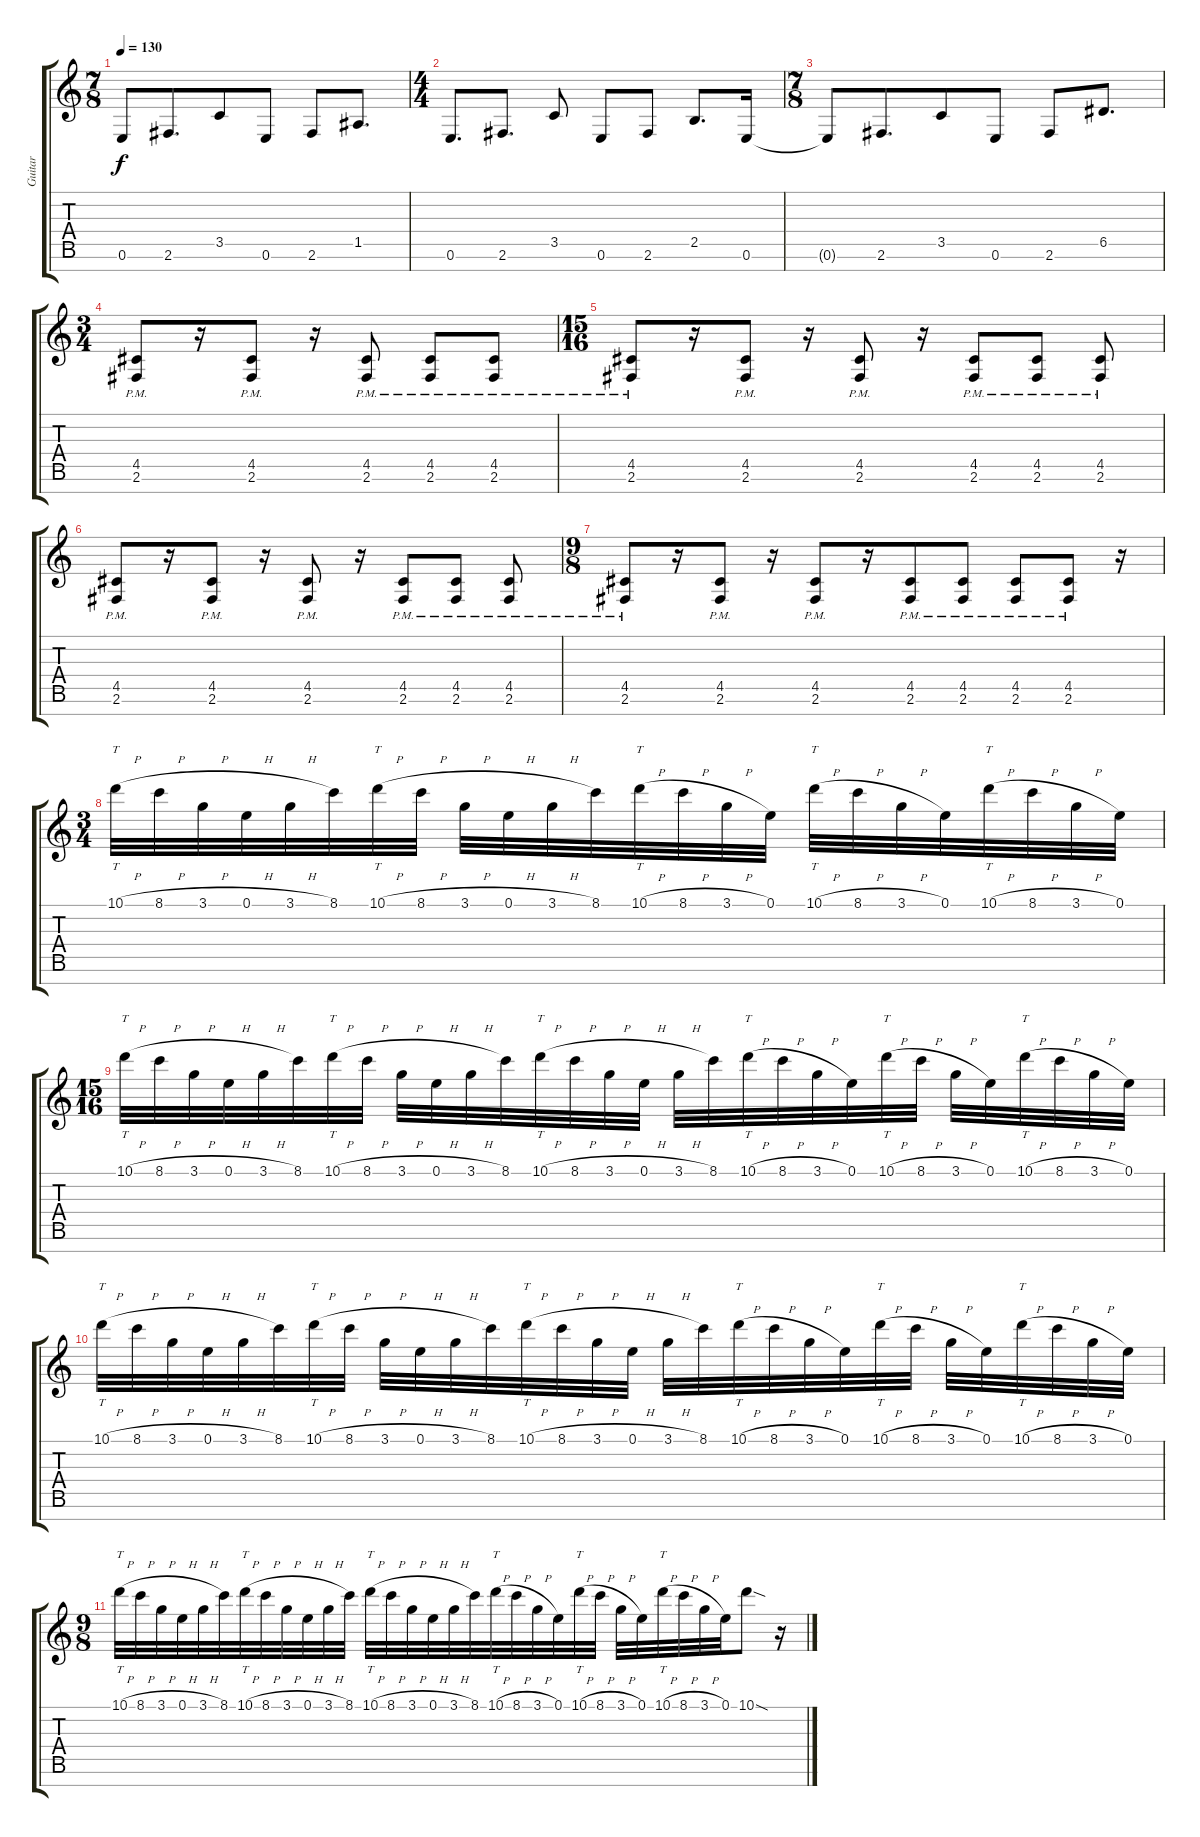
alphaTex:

\track ("Guitar" "Guitar") {instrument distortionguitar}
\staff {score tabs}
\tuning (E4 B3 G3 D3 A2 E2 B1) {hide}
\ts (7 8)
\tempo 130
\clef g2
\ks c
0.6{t}.8{dy f} 2.6.8{d} 3.5.8 0.6.8 2.6.8 1.5.8{d} |
\ts (4 4)
0.6.8{d} 2.6.8{d} 3.5.8 0.6.8 2.6.8 2.5.8{d} 0.6.16 |
\ts (7 8)
0.6{t}.8 2.6.8{d} 3.5.8 0.6.8 2.6.8 6.5.8{d} |
\ts (3 4)
(4.5{pm} 2.6{pm}).8 r.16 (4.5{pm} 2.6{pm}).8 r.16 (4.5{pm} 2.6{pm}).8 (4.5{pm} 2.6{pm}).8 (4.5{pm} 2.6{pm}).8 |
\ts (15 16)
(4.5{pm} 2.6{pm}).8 r.16 (4.5{pm} 2.6{pm}).8 r.16 (4.5{pm} 2.6{pm}).8 r.16 (4.5{pm} 2.6{pm}).8 (4.5{pm} 2.6{pm}).8 (4.5{pm} 2.6{pm}).8 |
(4.5{pm} 2.6{pm}).8 r.16 (4.5{pm} 2.6{pm}).8 r.16 (4.5{pm} 2.6{pm}).8 r.16 (4.5{pm} 2.6{pm}).8 (4.5{pm} 2.6{pm}).8 (4.5{pm} 2.6{pm}).8 |
\ts (9 8)
(4.5{pm} 2.6{pm}).8 r.16 (4.5{pm} 2.6{pm}).8 r.16 (4.5{pm} 2.6{pm}).8 r.16 (4.5{pm} 2.6{pm}).8 (4.5{pm} 2.6{pm}).8 (4.5{pm} 2.6{pm}).8 (4.5{pm} 2.6{pm}).8 r.16 |
\ts (3 4)
10.1{h}.32{tt balance 3} 8.1{h}.32 3.1{h}.32 0.1{h}.32 3.1{h}.32 8.1.32 10.1{h}.32{tt} 8.1{h}.32 3.1{h}.32 0.1{h}.32 3.1{h}.32 8.1.32 10.1{h}.32{tt} 8.1{h}.32 3.1{h}.32 0.1.32 10.1{h}.32{tt} 8.1{h}.32 3.1{h}.32 0.1.32 10.1{h}.32{tt} 8.1{h}.32 3.1{h}.32 0.1.32 |
\ts (15 16)
10.1{h}.32{tt} 8.1{h}.32 3.1{h}.32 0.1{h}.32 3.1{h}.32 8.1.32 10.1{h}.32{tt} 8.1{h}.32 3.1{h}.32 0.1{h}.32 3.1{h}.32 8.1.32 10.1{h}.32{tt} 8.1{h}.32 3.1{h}.32 0.1{h}.32 3.1{h}.32 8.1.32 10.1{h}.32{tt} 8.1{h}.32 3.1{h}.32 0.1.32 10.1{h}.32{tt} 8.1{h}.32 3.1{h}.32 0.1.32 10.1{h}.32{tt} 8.1{h}.32 3.1{h}.32 0.1.32 |
10.1{h}.32{tt} 8.1{h}.32 3.1{h}.32 0.1{h}.32 3.1{h}.32 8.1.32 10.1{h}.32{tt} 8.1{h}.32 3.1{h}.32 0.1{h}.32 3.1{h}.32 8.1.32 10.1{h}.32{tt} 8.1{h}.32 3.1{h}.32 0.1{h}.32 3.1{h}.32 8.1.32 10.1{h}.32{tt} 8.1{h}.32 3.1{h}.32 0.1.32 10.1{h}.32{tt} 8.1{h}.32 3.1{h}.32 0.1.32 10.1{h}.32{tt} 8.1{h}.32 3.1{h}.32 0.1.32 |
\ts (9 8)
10.1{h}.32{tt} 8.1{h}.32 3.1{h}.32 0.1{h}.32 3.1{h}.32 8.1.32 10.1{h}.32{tt} 8.1{h}.32 3.1{h}.32 0.1{h}.32 3.1{h}.32 8.1.32 10.1{h}.32{tt} 8.1{h}.32 3.1{h}.32 0.1{h}.32 3.1{h}.32 8.1.32 10.1{h}.32{tt} 8.1{h}.32 3.1{h}.32 0.1.32 10.1{h}.32{tt} 8.1{h}.32 3.1{h}.32 0.1.32 10.1{h}.32{tt} 8.1{h}.32 3.1{h}.32 0.1.32 10.1{sod}.8 r.16
